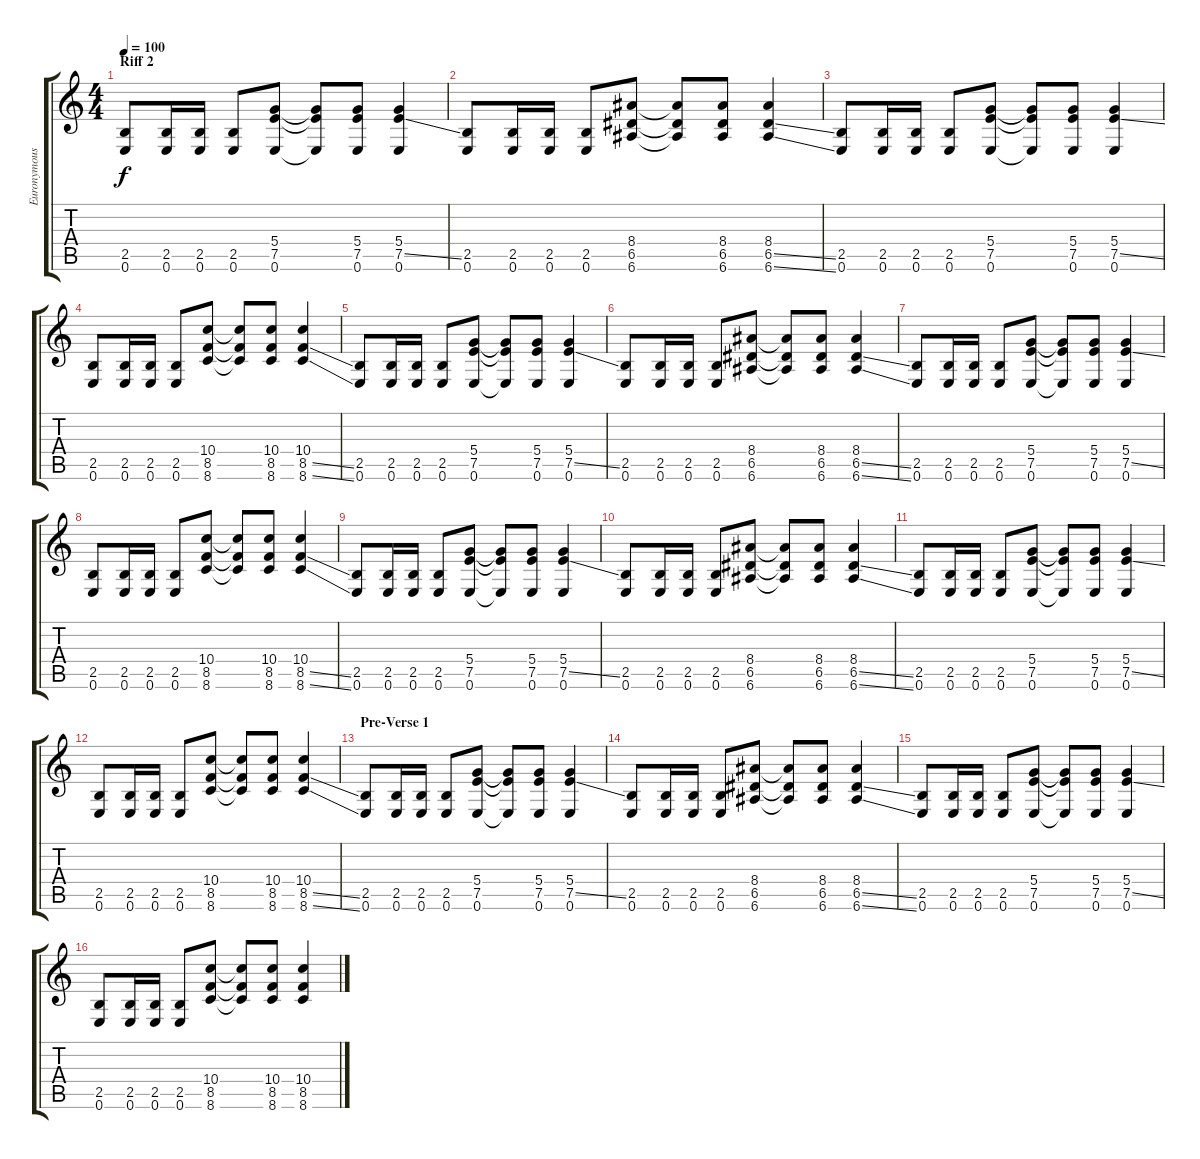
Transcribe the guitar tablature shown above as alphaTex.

\track ("Euronymous" "Euronymous") {instrument distortionguitar}
\staff {score tabs}
\tuning (E4 B3 G3 D3 A2 E2) {hide}
\ts (4 4)
\section ("" "Riff 2")
\tempo 100
\clef g2
\ks c
(2.5 0.6).8{dy f} (2.5 0.6).16 (2.5 0.6).16 (2.5 0.6).8 (5.4 7.5 0.6).8 (5.4{t} 7.5{t} 0.6{t}).8 (5.4 7.5 0.6).8 (5.4 7.5{ss} 0.6).4 |
(2.5 0.6).8 (2.5 0.6).16 (2.5 0.6).16 (2.5 0.6).8 (8.4 6.5 6.6).8 (8.4{t} 6.5{t} 6.6{t}).8 (8.4 6.5 6.6).8 (8.4 6.5{ss} 6.6{ss}).4 |
(2.5 0.6).8 (2.5 0.6).16 (2.5 0.6).16 (2.5 0.6).8 (5.4 7.5 0.6).8 (5.4{t} 7.5{t} 0.6{t}).8 (5.4 7.5 0.6).8 (5.4 7.5{ss} 0.6).4 |
(2.5 0.6).8 (2.5 0.6).16 (2.5 0.6).16 (2.5 0.6).8 (10.4 8.5 8.6).8 (10.4{t} 8.5{t} 8.6{t}).8 (10.4 8.5 8.6).8 (10.4 8.5{ss} 8.6{ss}).4 |
(2.5 0.6).8 (2.5 0.6).16 (2.5 0.6).16 (2.5 0.6).8 (5.4 7.5 0.6).8 (5.4{t} 7.5{t} 0.6{t}).8 (5.4 7.5 0.6).8 (5.4 7.5{ss} 0.6).4 |
(2.5 0.6).8 (2.5 0.6).16 (2.5 0.6).16 (2.5 0.6).8 (8.4 6.5 6.6).8 (8.4{t} 6.5{t} 6.6{t}).8 (8.4 6.5 6.6).8 (8.4 6.5{ss} 6.6{ss}).4 |
(2.5 0.6).8 (2.5 0.6).16 (2.5 0.6).16 (2.5 0.6).8 (5.4 7.5 0.6).8 (5.4{t} 7.5{t} 0.6{t}).8 (5.4 7.5 0.6).8 (5.4 7.5{ss} 0.6).4 |
(2.5 0.6).8 (2.5 0.6).16 (2.5 0.6).16 (2.5 0.6).8 (10.4 8.5 8.6).8 (10.4{t} 8.5{t} 8.6{t}).8 (10.4 8.5 8.6).8 (10.4 8.5{ss} 8.6{ss}).4 |
(2.5 0.6).8 (2.5 0.6).16 (2.5 0.6).16 (2.5 0.6).8 (5.4 7.5 0.6).8 (5.4{t} 7.5{t} 0.6{t}).8 (5.4 7.5 0.6).8 (5.4 7.5{ss} 0.6).4 |
(2.5 0.6).8 (2.5 0.6).16 (2.5 0.6).16 (2.5 0.6).8 (8.4 6.5 6.6).8 (8.4{t} 6.5{t} 6.6{t}).8 (8.4 6.5 6.6).8 (8.4 6.5{ss} 6.6{ss}).4 |
(2.5 0.6).8 (2.5 0.6).16 (2.5 0.6).16 (2.5 0.6).8 (5.4 7.5 0.6).8 (5.4{t} 7.5{t} 0.6{t}).8 (5.4 7.5 0.6).8 (5.4 7.5{ss} 0.6).4 |
(2.5 0.6).8 (2.5 0.6).16 (2.5 0.6).16 (2.5 0.6).8 (10.4 8.5 8.6).8 (10.4{t} 8.5{t} 8.6{t}).8 (10.4 8.5 8.6).8 (10.4 8.5{ss} 8.6{ss}).4 |
\section ("" "Pre-Verse 1")
(2.5 0.6).8 (2.5 0.6).16 (2.5 0.6).16 (2.5 0.6).8 (5.4 7.5 0.6).8 (5.4{t} 7.5{t} 0.6{t}).8 (5.4 7.5 0.6).8 (5.4 7.5{ss} 0.6).4 |
(2.5 0.6).8 (2.5 0.6).16 (2.5 0.6).16 (2.5 0.6).8 (8.4 6.5 6.6).8 (8.4{t} 6.5{t} 6.6{t}).8 (8.4 6.5 6.6).8 (8.4 6.5{ss} 6.6{ss}).4 |
(2.5 0.6).8 (2.5 0.6).16 (2.5 0.6).16 (2.5 0.6).8 (5.4 7.5 0.6).8 (5.4{t} 7.5{t} 0.6{t}).8 (5.4 7.5 0.6).8 (5.4 7.5{ss} 0.6).4 |
(2.5 0.6).8 (2.5 0.6).16 (2.5 0.6).16 (2.5 0.6).8 (10.4 8.5 8.6).8 (10.4{t} 8.5{t} 8.6{t}).8 (10.4 8.5 8.6).8 (10.4 8.5 8.6{ss}).4
